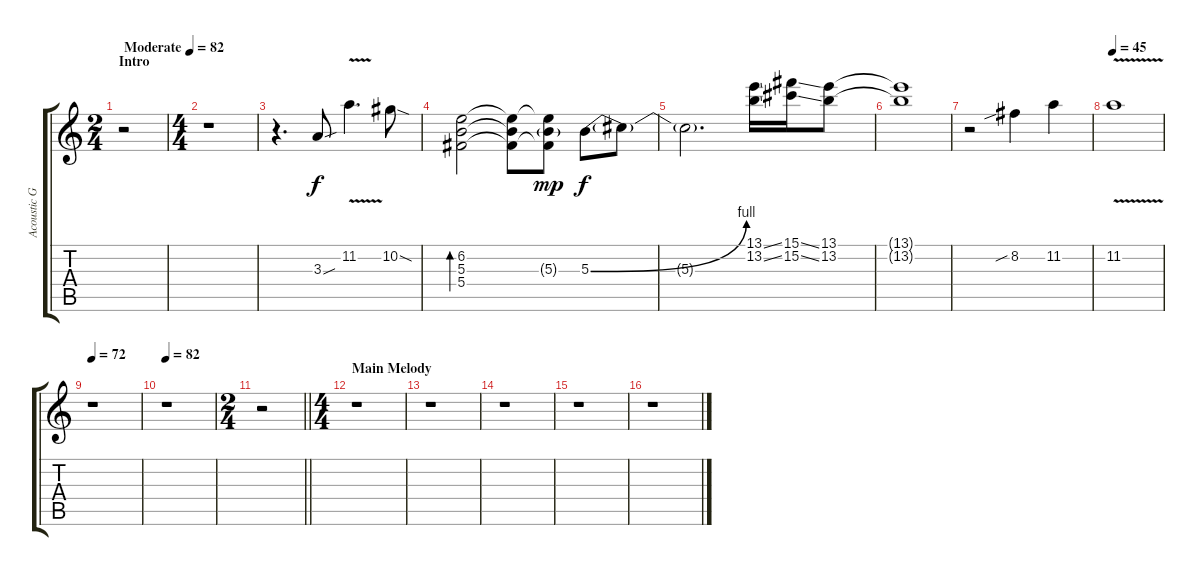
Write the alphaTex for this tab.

\track ("Acoustic Guitar" "Acoustic G") {instrument acousticguitarsteel}
\staff {score tabs}
\tuning (Eb4 Bb3 Gb3 Db3 Ab2 Eb2) {hide}
\ts (2 4)
\section ("" "Intro")
\tempo (82 "Moderate")
\clef g2
\ks c
r.2{dy f instrument acousticguitarsteel} |
\ts (4 4)
r.1 |
r.4{d} 3.3{sou}.8 11.2{v}.4{d} 10.2{sod}.8 |
(6.2 5.3 5.4).2{bd 60} (6.2{t} 5.3{t} 5.4{t}).8 (6.2{t} 5.3{g} 5.4{t}).8{dy mp} 5.3{be (bend 0 0 60 4)}.8{dy f} 5.3{t}.8 |
5.3{t}.2{d} (13.1{ss} 13.2{ss}).16 (15.1{ss} 15.2{ss}).16 (13.1 13.2).8 |
(13.1{t} 13.2{t}).1 |
r.2 8.2{sib}.4 11.2.4 |
\tempo 45
11.2{v}.1 |
\tempo 72
r.1 |
\tempo 82
r.1 |
\ts (2 4)
\barLineRight lightlight
r.2 |
\ts (4 4)
\section ("" "Main Melody")
r.1 |
r.1 |
r.1 |
r.1 |
r.1
